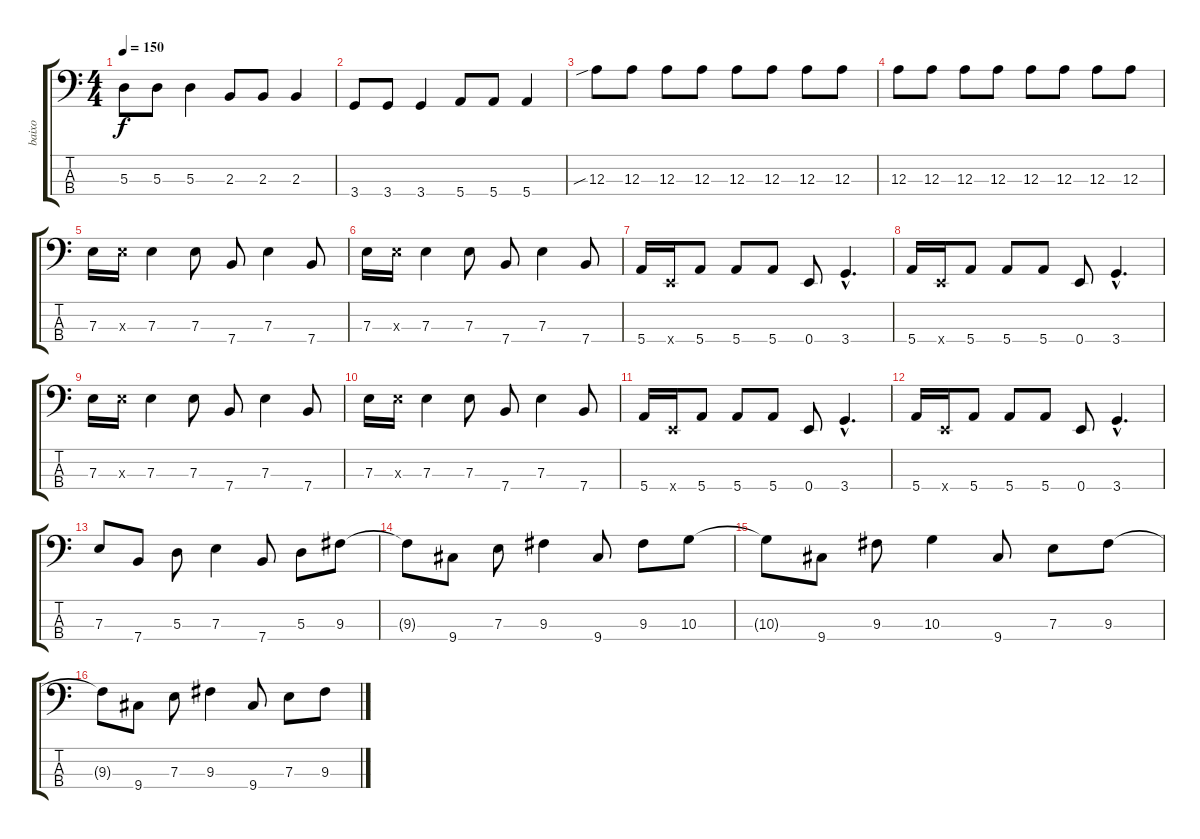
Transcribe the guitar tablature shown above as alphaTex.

\track ("baixo" "baixo") {instrument electricbassfinger}
\staff {score tabs}
\tuning (G2 D2 A1 E1) {hide}
\ts (4 4)
\tempo 150
\clef f4
\ks c
5.3.8{dy f} 5.3.8 5.3.4 2.3.8 2.3.8 2.3.4 |
3.4.8 3.4.8 3.4.4 5.4.8 5.4.8 5.4.4 |
12.3{sib}.8 12.3.8 12.3.8 12.3.8 12.3.8 12.3.8 12.3.8 12.3.8 |
12.3.8 12.3.8 12.3.8 12.3.8 12.3.8 12.3.8 12.3.8 12.3.8 |
7.3.16 7.3{x}.16 7.3.4 7.3.8 7.4.8 7.3.4 7.4.8 |
7.3.16 7.3{x}.16 7.3.4 7.3.8 7.4.8 7.3.4 7.4.8 |
5.4.16 0.4{x}.16 5.4.8 5.4.8 5.4.8 0.4.8 3.4{hac}.4{d} |
5.4.16 0.4{x}.16 5.4.8 5.4.8 5.4.8 0.4.8 3.4{hac}.4{d} |
7.3.16 7.3{x}.16 7.3.4 7.3.8 7.4.8 7.3.4 7.4.8 |
7.3.16 7.3{x}.16 7.3.4 7.3.8 7.4.8 7.3.4 7.4.8 |
5.4.16 0.4{x}.16 5.4.8 5.4.8 5.4.8 0.4.8 3.4{hac}.4{d} |
5.4.16 0.4{x}.16 5.4.8 5.4.8 5.4.8 0.4.8 3.4{hac}.4{d} |
7.3.8 7.4.8 5.3.8 7.3.4 7.4.8 5.3.8 9.3.8 |
9.3{t}.8 9.4.8 7.3.8 9.3.4 9.4.8 9.3.8 10.3.8 |
10.3{t}.8 9.4.8 9.3.8 10.3.4 9.4.8 7.3.8 9.3.8 |
9.3{t}.8 9.4.8 7.3.8 9.3.4 9.4.8 7.3.8 9.3.8
